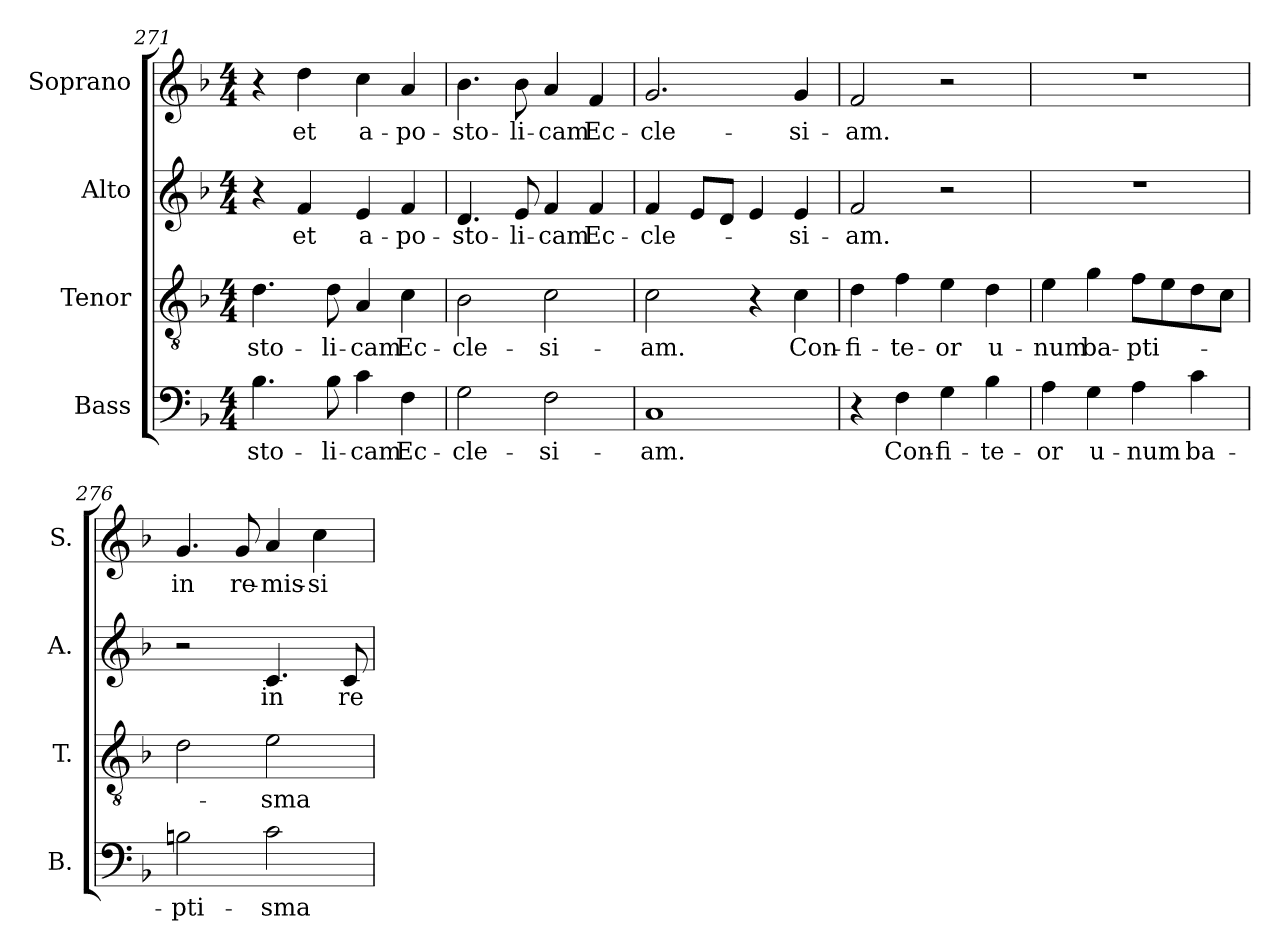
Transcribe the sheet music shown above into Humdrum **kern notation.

**kern	**text	**kern	**text	**kern	**text	**kern	**text
*part4	*part4	*part3	*part3	*part2	*part2	*part1	*part1
*staff4	*staff4	*staff3	*staff3	*staff2	*staff2	*staff1	*staff1
*I"Bass	*	*I"Tenor	*	*I"Alto	*	*I"Soprano	*
*I'B.	*	*I'T.	*	*I'A.	*	*I'S.	*
*clefF4	*	*clefGv2	*	*clefG2	*	*clefG2	*
*	*	*ITrd7c12	*	*	*	*	*
*k[b-]	*	*k[b-]	*	*k[b-]	*	*k[b-]	*
*F:	*	*F:	*	*F:	*	*F:	*
*M4/4	*	*M4/4	*	*M4/4	*	*M4/4	*
=271	=271	=271	=271	=271	=271	=271	=271
!	!LO:LY:b:color=#000000	!	!	!	!	!	!
!	!	!	!LO:LY:b:color=#000000	!	!	!	!
4.B-i\	-sto-	4.Di\	-sto-	4r	.	4r	.
!	!	!	!	!	!LO:LY:b:color=#000000	!	!
!	!	!	!	!	!	!	!LO:LY:b:color=#000000
.	.	.	.	4fi/	et	4ddi\	et
!	!LO:LY:b:color=#000000	!	!	!	!	!	!
!	!	!	!LO:LY:b:color=#000000	!	!	!	!
8B-i\	-li-	8Di\	-li-	.	.	.	.
!	!LO:LY:b:color=#000000	!	!	!	!	!	!
!	!	!	!LO:LY:b:color=#000000	!	!	!	!
!	!	!	!	!	!LO:LY:b:color=#000000	!	!
!	!	!	!	!	!	!	!LO:LY:b:color=#000000
4ci\	-cam	4AAi/	-cam	4ei/	a-	4cci\	a-
!	!LO:LY:b:color=#000000	!	!	!	!	!	!
!	!	!	!LO:LY:b:color=#000000	!	!	!	!
!	!	!	!	!	!LO:LY:b:color=#000000	!	!
!	!	!	!	!	!	!	!LO:LY:b:color=#000000
4Fi\	Ec-	4Ci\	Ec-	4fi/	-po-	4ai/	-po-
!!LO:PB:g=z
=272	=272	=272	=272	=272	=272	=272	=272
!	!LO:LY:b:color=#000000	!	!	!	!	!	!
!	!	!	!LO:LY:b:color=#000000	!	!	!	!
!	!	!	!	!	!LO:LY:b:color=#000000	!	!
!	!	!	!	!	!	!	!LO:LY:b:color=#000000
2Gi\	-cle-	2BB-i\	-cle-	4.di/	-sto-	4.b-i\	-sto-
!	!	!	!	!	!LO:LY:b:color=#000000	!	!
!	!	!	!	!	!	!	!LO:LY:b:color=#000000
.	.	.	.	8ei/	-li-	8b-i\	-li-
!	!LO:LY:b:color=#000000	!	!	!	!	!	!
!	!	!	!LO:LY:b:color=#000000	!	!	!	!
!	!	!	!	!	!LO:LY:b:color=#000000	!	!
!	!	!	!	!	!	!	!LO:LY:b:color=#000000
2Fi\	-si-	2Ci\	-si-	4fi/	-cam	4ai/	-cam
!	!	!	!	!	!LO:LY:b:color=#000000	!	!
!	!	!	!	!	!	!	!LO:LY:b:color=#000000
.	.	.	.	4fi/	Ec-	4fi/	Ec-
=273	=273	=273	=273	=273	=273	=273	=273
!	!LO:LY:b:color=#000000	!	!	!	!	!	!
!	!	!	!LO:LY:b:color=#000000	!	!	!	!
!	!	!	!	!	!LO:LY:b:color=#000000	!	!
!	!	!	!	!	!	!	!LO:LY:b:color=#000000
1Ci	-am.	2Ci\	-am.	4fi/	-cle-	2.gi/	-cle-
.	.	.	.	8ei/L	.	.	.
.	.	.	.	8di/J	.	.	.
.	.	4r	.	4ei/	.	.	.
!	!	!	!LO:LY:b:color=#000000	!	!	!	!
!	!	!	!	!	!LO:LY:b:color=#000000	!	!
!	!	!	!	!	!	!	!LO:LY:b:color=#000000
.	.	4Ci\	Con-	4ei/	-si-	4gi/	-si-
=274	=274	=274	=274	=274	=274	=274	=274
!	!	!	!LO:LY:b:color=#000000	!	!	!	!
!	!	!	!	!	!LO:LY:b:color=#000000	!	!
!	!	!	!	!	!	!	!LO:LY:b:color=#000000
4r	.	4Di\	-fi-	2fi/	-am.	2fi/	-am.
!	!LO:LY:b:color=#000000	!	!	!	!	!	!
!	!	!	!LO:LY:b:color=#000000	!	!	!	!
4Fi\	Con-	4Fi\	-te-	.	.	.	.
!	!LO:LY:b:color=#000000	!	!	!	!	!	!
!	!	!	!LO:LY:b:color=#000000	!	!	!	!
4Gi\	-fi-	4Ei\	-or	2r	.	2r	.
!	!LO:LY:b:color=#000000	!	!	!	!	!	!
!	!	!	!LO:LY:b:color=#000000	!	!	!	!
4B-i\	-te-	4Di\	u-	.	.	.	.
=275	=275	=275	=275	=275	=275	=275	=275
!	!LO:LY:b:color=#000000	!	!	!	!	!	!
!	!	!	!LO:LY:b:color=#000000	!	!	!	!
4Ai\	-or	4Ei\	-num	1r	.	1r	.
!	!LO:LY:b:color=#000000	!	!	!	!	!	!
!	!	!	!LO:LY:b:color=#000000	!	!	!	!
4Gi\	u-	4Gi\	ba-	.	.	.	.
!	!LO:LY:b:color=#000000	!	!	!	!	!	!
!	!	!	!LO:LY:b:color=#000000	!	!	!	!
4Ai\	-num	8Fi\L	-pti-	.	.	.	.
.	.	8Ei\	.	.	.	.	.
!	!LO:LY:b:color=#000000	!	!	!	!	!	!
4ci\	ba-	8Di\	.	.	.	.	.
.	.	8Ci\J	.	.	.	.	.
=276	=276	=276	=276	=276	=276	=276	=276
!	!LO:LY:b:color=#000000	!	!	!	!	!	!
!	!	!	!	!	!	!	!LO:LY:b:color=#000000
2Bni\	-pti-	2Di\	.	2r	.	4.gi/	in
!	!	!	!	!	!	!	!LO:LY:b:color=#000000
.	.	.	.	.	.	8gi/	re-
!	!LO:LY:b:color=#000000	!	!	!	!	!	!
!	!	!	!LO:LY:b:color=#000000	!	!	!	!
!	!	!	!	!	!LO:LY:b:color=#000000	!	!
!	!	!	!	!	!	!	!LO:LY:b:color=#000000
2ci\	-sma	2Ei\	-sma	4.ci/	in	4ai/	-mis-
!	!	!	!	!	!	!	!LO:LY:b:color=#000000
.	.	.	.	.	.	4cci\	-si-
!	!	!	!	!	!LO:LY:b:color=#000000	!	!
.	.	.	.	8ci/	re-	.	.
=	=	=	=	=	=	=	=
*-	*-	*-	*-	*-	*-	*-	*-
